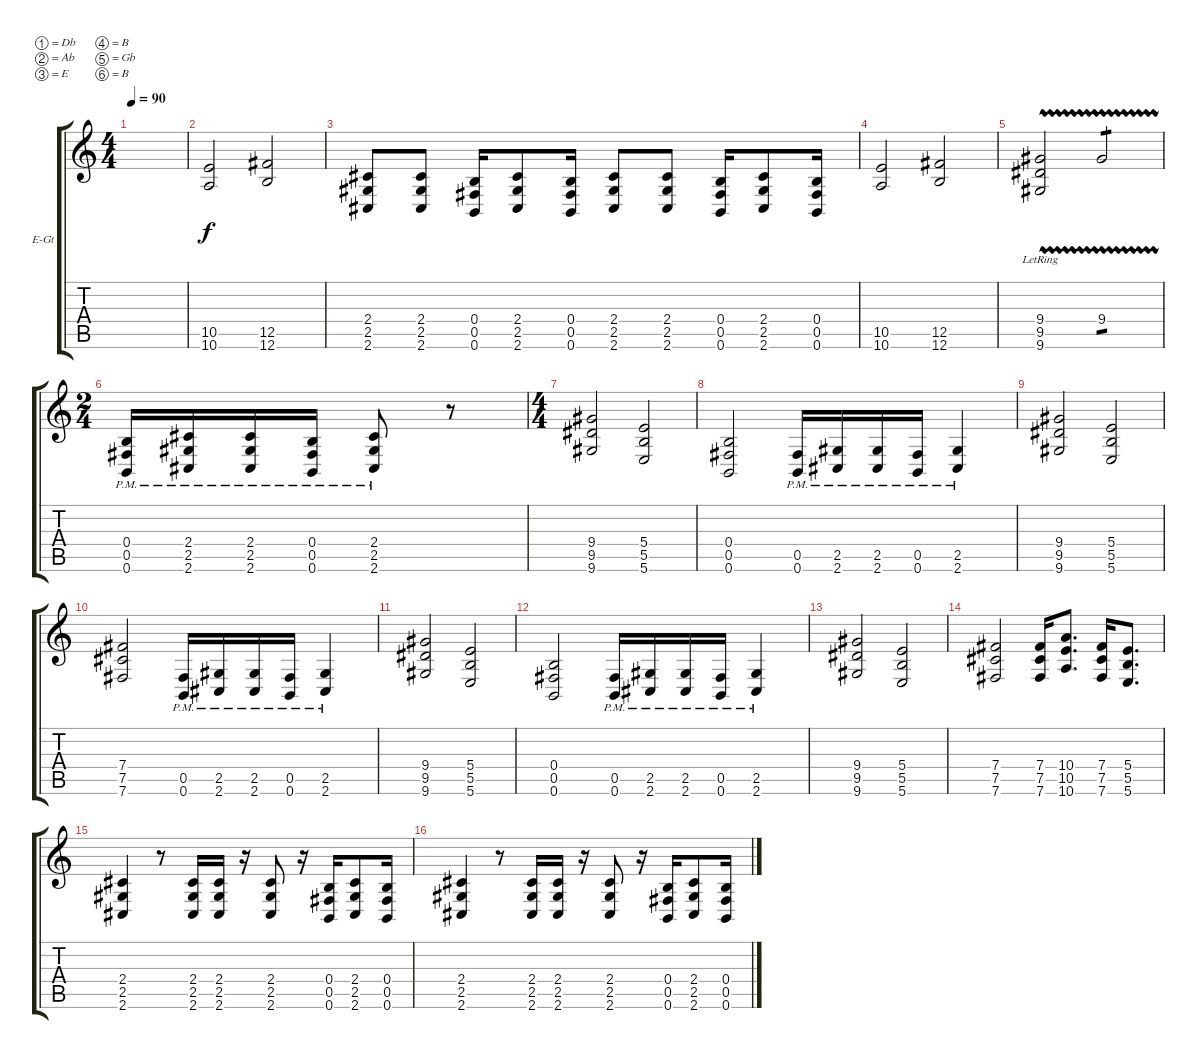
\defaultSystemsLayout 4
\bracketExtendMode groupsimilarinstruments
\firstSystemTrackNameOrientation horizontal
\otherSystemsTrackNameOrientation horizontal
\track ("Electric Guitar" "E-Gt") {instrument distortionguitar}
\staff {score tabs}
\tuning (Db4 Ab3 E3 B2 Gb2 B1)
\ts (4 4)
\tempo 90
\clef g2
\scale
0.333333
\ks c
|
\scale
0.333333 (10.5 10.6).2 (12.6 12.5).2 |
\scale
0.333333 (2.6 2.5 2.4).8 (2.4 2.5 2.6).8 (0.6 0.5 0.4).16 (2.4 2.5 2.6).8 (0.6 0.5 0.4).16 (2.4 2.5 2.6).8 (2.6 2.5 2.4).8 (0.4 0.5 0.6).16 (2.6 2.5 2.4).8 (0.4 0.5 0.6).16 |
\scale
0.333333 (10.5 10.6).2 (12.6 12.5).2 |
\scale
0.333333 (9.6{vw lr} 9.5{vw lr} 9.4{vw lr}).2 9.4{vw}.2{tp 1} |
\ts (2 4)
\scale
0.333333 (0.6{pm} 0.5{pm} 0.4{pm}).16 (2.4{pm} 2.5{pm} 2.6{pm}).16 (2.4{pm} 2.5{pm} 2.6{pm}).16 (0.4{pm} 0.6{pm} 0.5{pm}).16 (2.4{pm} 2.5{pm} 2.6{pm}).8 r.8 |
\ts (4 4)
\scale
0.333333 (9.6 9.5 9.4).2 (5.4 5.5 5.6).2 |
\scale
0.333333 (0.6 0.5 0.4).2 (0.6{pm} 0.5{pm}).16 (2.5{pm} 2.6{pm}).16 (2.5{pm} 2.6{pm}).16 (0.6{pm} 0.5{pm}).16 (2.5{pm} 2.6{pm}).4 |
\scale
0.333333 (9.6 9.5 9.4).2 (5.4 5.5 5.6).2 |
\scale
0.333333 (7.6 7.5 7.4).2 (0.6{pm} 0.5{pm}).16 (2.5{pm} 2.6{pm}).16 (2.5{pm} 2.6{pm}).16 (0.6{pm} 0.5{pm}).16 (2.5{pm} 2.6{pm}).4 |
\scale
0.333333 (9.6 9.5 9.4).2 (5.4 5.5 5.6).2 |
\scale
0.333333 (0.6 0.5 0.4).2 (0.6{pm} 0.5{pm}).16 (2.5{pm} 2.6{pm}).16 (2.5{pm} 2.6{pm}).16 (0.6{pm} 0.5{pm}).16 (2.5{pm} 2.6{pm}).4 |
\scale
0.333333 (9.6 9.4 9.5).2 (5.5 5.4 5.6).2 |
\scale
0.333333 (7.6 7.5 7.4).2 (7.4 7.5 7.6).16 (10.6 10.5 10.4).8{d} (7.4 7.5 7.6).16 (5.6 5.5 5.4).8{d} |
\scale
0.333333 (2.6 2.5 2.4).4 r.8 (2.4 2.5 2.6).16 (2.4 2.5 2.6).16 r.16 (2.6 2.5 2.4).8 r.16 (0.4 0.5 0.6).16 (2.6 2.5 2.4).8 (0.4 0.5 0.6).16 |
\scale
0.333333 (2.6 2.5 2.4).4 r.8 (2.4 2.5 2.6).16 (2.4 2.5 2.6).16 r.16 (2.6 2.5 2.4).8 r.16 (0.4 0.5 0.6).16 (2.6 2.5 2.4).8 (0.4 0.5 0.6).16
